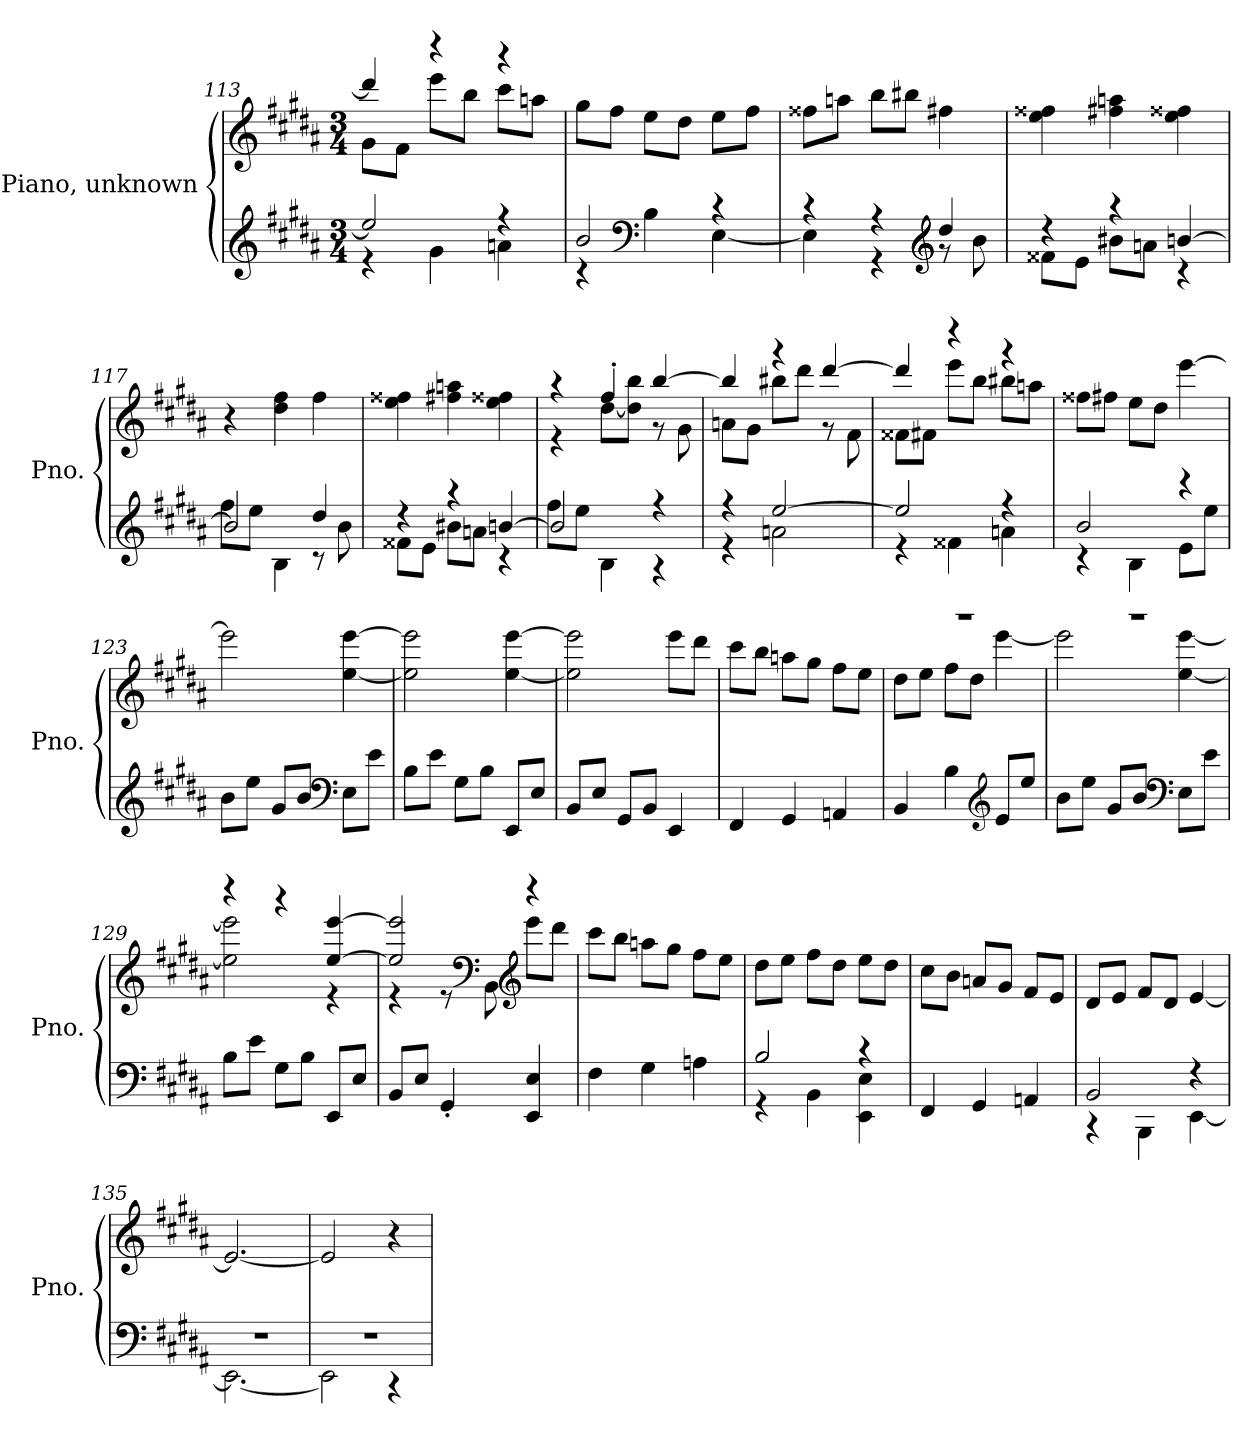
**kern	**kern
*part1	*part1
*staff2	*staff1
*I"Piano, unknown	*
*I'Pno.	*
*clefG2	*clefG2
*k[f#c#g#d#a#]	*k[f#c#g#d#a#]
*M3/4	*M3/4
=113	=113
*^	*^
2ee/]	4r	4ddd#/]	8g#\L
.	.	.	8f#\J
.	4g#\	4r	8eee\L
.	.	.	8bb\J
4r	4an\	4r	8ccc#\L
.	.	.	8aan\J
*	*	*v	*v
!!LO:LB:g=z
=114	=114	=114
2b/	4r	8gg#\L
.	.	8ff#\J
*clefF4	*	*
.	4B\	8ee\L
.	.	8dd#\J
4r	[4E\	8ee\L
.	.	8ff#\J
=115	=115	=115
4r	4E\]	8ff##X\L
.	.	8aan\J
4r	4r	8bb\L
.	.	8bb#X\J
*clefG2	*	*
4dd#/	8r	4ff#X\
.	8b\	.
=116	=116	=116
4r	8f##X\L	4ee\ 4ff##X\
.	8e\J	.
4r	8b#X\L	4ff#X\ 4aan\
.	8an\J	.
[4bn/	4r	4ee\ 4ff##X\
=117	=117	=117
2b/]	8ff#\L	4r
.	8ee\J	.
.	4B\	4dd#\ 4ff#\
4dd#/	8r	4ff#\
.	8b\	.
=118	=118	=118
4r	8f##X\L	4ee\ 4ff##X\
.	8e\J	.
4r	8b#X\L	4ff#X\ 4aan\
.	8an\J	.
[4bn/	4r	4ee\ 4ff##X\
!!LO:PB:g=z
=119	=119	=119
*	*	*^
2b/]	8ff#\L	4r	4r
.	8ee\J	.	.
.	4B\	4ff#'/	[8dd#\L
.	.	.	8dd#\] 8bb\J
4r	4r	[4bb/	8r
.	.	.	8g#\
=120	=120	=120	=120
4r	4r	4bb/]	8an\L
.	.	.	8g#\J
[2ee/	2an\	4r	8bb#X\L
.	.	.	8ddd#\J
.	.	[4ddd#/	8r
.	.	.	8f#\
=121	=121	=121	=121
2ee/]	4r	4ddd#/]	8f##X\L
.	.	.	8f#X\J
.	4f##X\	4r	8eee\L
.	.	.	8bb\J
4r	4an\	4r	8bb#X\L
.	.	.	8aan\J
*	*	*v	*v
=122	=122	=122
2b/	4r	8ff##X\L
.	.	8ff#X\J
.	4B\	8ee\L
.	.	8dd#\J
4r	8e\L	[4eee\
.	8ee\J	.
*v	*v	*
=123	=123
8b\L	2eee\]
8ee\J	.
8g#/L	.
8b/J	.
*clefF4	*
8E\L	[4ee\ [4eee\
8e\J	.
!!LO:LB:g=z
=124	=124
8B\L	2ee\] 2eee\]
8e\J	.
8G#\L	.
8B\J	.
8EE/L	[4ee\ [4eee\
8E/J	.
=125	=125
8BB/L	2ee\] 2eee\]
8E/J	.
8GG#/L	.
8BB/J	.
4EE/	8eee\L
.	8ddd#\J
=126	=126
4FF#/	8ccc#\L
.	8bb\J
4GG#/	8aan\L
.	8gg#\J
4AAn/	8ff#\L
.	8ee\J
=127	=127
*	*^
4BB/	2.r	8dd#\L
.	.	8ee\J
4B\	.	8ff#\L
.	.	8dd#\J
*clefG2	*	*
8e/L	.	[4eee\
8ee/J	.	.
=128	=128	=128
8b\L	2.r	2eee\]
8ee\J	.	.
8g#/L	.	.
8b/J	.	.
*clefF4	*	*
8E\L	.	[4ee\ [4eee\
8e\J	.	.
!!LO:LB:g=z	!!
=129	=129	=129
8B\L	4r	2ee\] 2eee\]
8e\J	.	.
8G#\L	4r	.
8B\J	.	.
8EE/L	[4ee/ [4eee/	4r
8E/J	.	.
=130	=130	=130
8BB/L	2ee/] 2eee/]	4r
8E/J	.	.
4GG#'/	.	8r
*	*clefF4	*
.	.	8BB\
*	*clefG2	*
4EE/ 4E/	4r	8eee\L
.	.	8ddd#\J
*	*v	*v
=131	=131
4F#\	8ccc#\L
.	8bb\J
4G#\	8aan\L
.	8gg#\J
4An\	8ff#\L
.	8ee\J
=132	=132
*^	*
2B/	4r	8dd#\L
.	.	8ee\J
.	4BB\	8ff#\L
.	.	8dd#\J
4r	4EE\ 4E\	8ee\L
.	.	8dd#\J
*v	*v	*
=133	=133
4FF#/	8cc#\L
.	8b\J
4GG#/	8an/L
.	8g#/J
4AAn/	8f#/L
.	8e/J
!!LO:LB:g=z
=134	=134
*^	*
2BB/	4r	8d#/L
.	.	8e/J
.	4BBB\	8f#/L
.	.	8d#/J
4r	[4EE\	[4e/
=135	=135	=135
2.r	2.EE\_	2.e/_
=136	=136	=136
2.r	2EE\]	2e/]
.	4r	4r
*v	*v	*
=	=
*-	*-
